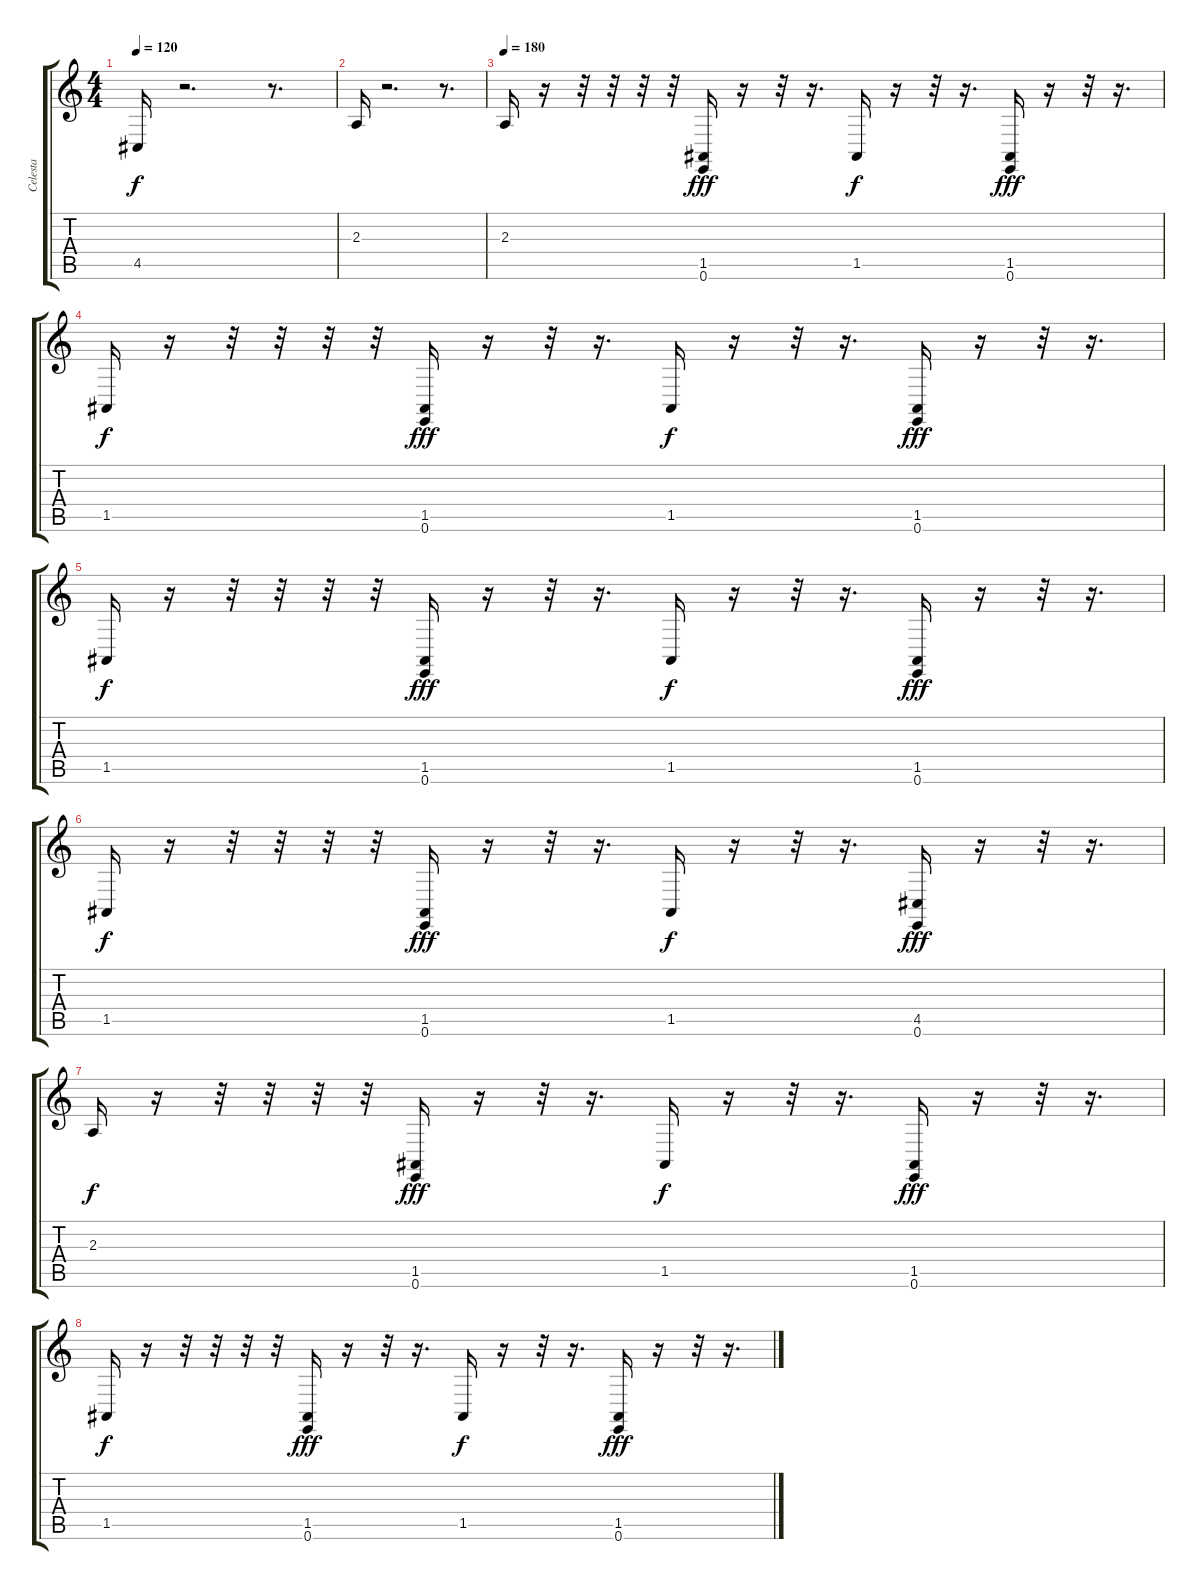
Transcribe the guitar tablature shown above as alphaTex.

\track ("Celesta" "Celesta") {instrument celesta}
\staff {score tabs}
\tuning (E4 B3 G3 D3 A2 E2) {hide}
\ts (4 4)
\tempo 120
\clef g2
\ks c
4.5.16{dy f} r.2{d} r.8{d} |
2.3.16 r.2{d} r.8{d} |
\tempo 180
2.3.16 r.16 r.32 r.32 r.32 r.32 (1.5 0.6).16{dy fff} r.16 r.32 r.16{d} 1.5.16{dy f} r.16 r.32 r.16{d} (1.5 0.6).16{dy fff} r.16 r.32 r.16{d} |
1.5.16{dy f} r.16 r.32 r.32 r.32 r.32 (1.5 0.6).16{dy fff} r.16 r.32 r.16{d} 1.5.16{dy f} r.16 r.32 r.16{d} (1.5 0.6).16{dy fff} r.16 r.32 r.16{d} |
1.5.16{dy f} r.16 r.32 r.32 r.32 r.32 (1.5 0.6).16{dy fff} r.16 r.32 r.16{d} 1.5.16{dy f} r.16 r.32 r.16{d} (1.5 0.6).16{dy fff} r.16 r.32 r.16{d} |
1.5.16{dy f} r.16 r.32 r.32 r.32 r.32 (1.5 0.6).16{dy fff} r.16 r.32 r.16{d} 1.5.16{dy f} r.16 r.32 r.16{d} (4.5 0.6).16{dy fff} r.16 r.32 r.16{d} |
2.3.16{dy f} r.16 r.32 r.32 r.32 r.32 (1.5 0.6).16{dy fff} r.16 r.32 r.16{d} 1.5.16{dy f} r.16 r.32 r.16{d} (1.5 0.6).16{dy fff} r.16 r.32 r.16{d} |
1.5.16{dy f} r.16 r.32 r.32 r.32 r.32 (1.5 0.6).16{dy fff} r.16 r.32 r.16{d} 1.5.16{dy f} r.16 r.32 r.16{d} (1.5 0.6).16{dy fff} r.16 r.32 r.16{d}
